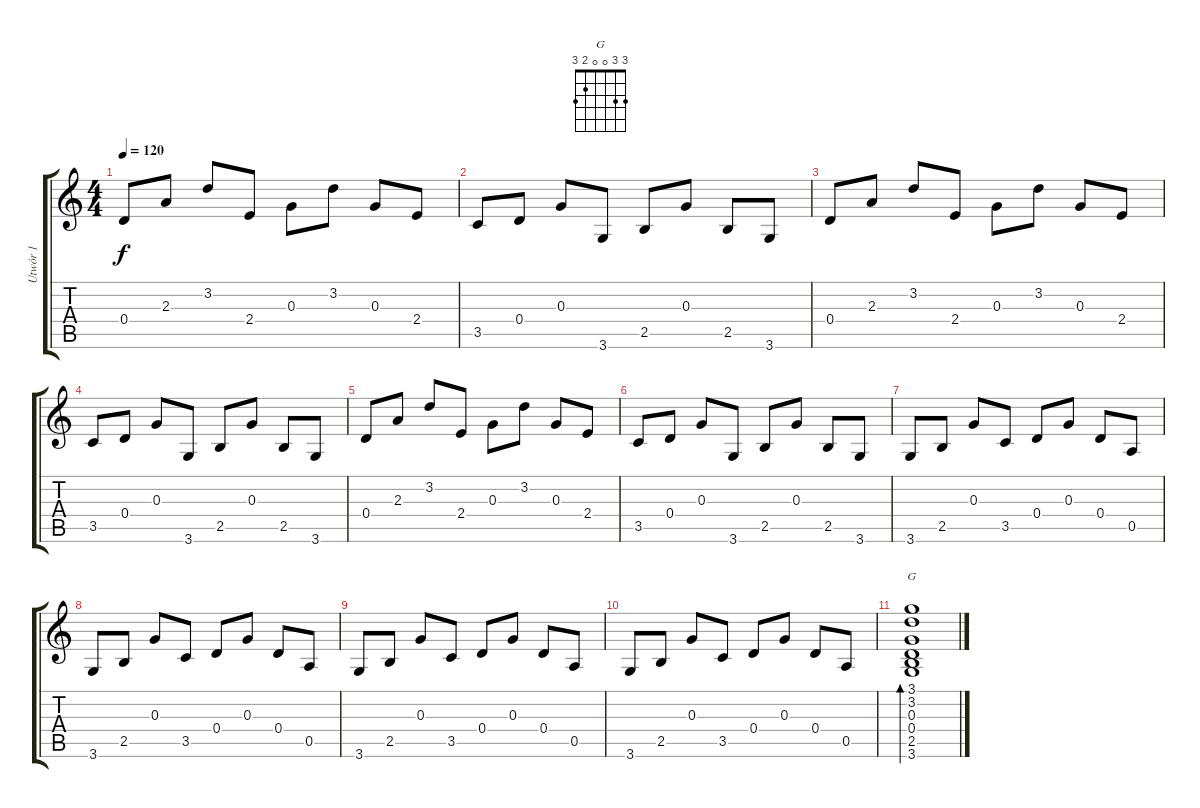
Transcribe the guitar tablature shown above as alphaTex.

\track ("Utwór 1" "Utwór 1") {instrument acousticguitarsteel}
\staff {score tabs}
\tuning (E4 B3 G3 D3 A2 E2) {hide}
\chord ("G" 3 3 0 0 2 3)
\ts (4 4)
\tempo 120
\clef g2
\ks c
0.4.8{dy f} 2.3.8 3.2.8 2.4.8 0.3.8 3.2.8 0.3.8 2.4.8 |
3.5.8 0.4.8 0.3.8 3.6.8 2.5.8 0.3.8 2.5.8 3.6.8 |
0.4.8 2.3.8 3.2.8 2.4.8 0.3.8 3.2.8 0.3.8 2.4.8 |
3.5.8 0.4.8 0.3.8 3.6.8 2.5.8 0.3.8 2.5.8 3.6.8 |
0.4.8 2.3.8 3.2.8 2.4.8 0.3.8 3.2.8 0.3.8 2.4.8 |
3.5.8 0.4.8 0.3.8 3.6.8 2.5.8 0.3.8 2.5.8 3.6.8 |
3.6.8 2.5.8 0.3.8 3.5.8 0.4.8 0.3.8 0.4.8 0.5.8 |
3.6.8 2.5.8 0.3.8 3.5.8 0.4.8 0.3.8 0.4.8 0.5.8 |
3.6.8 2.5.8 0.3.8 3.5.8 0.4.8 0.3.8 0.4.8 0.5.8 |
3.6.8 2.5.8 0.3.8 3.5.8 0.4.8 0.3.8 0.4.8 0.5.8 |
(3.1 3.2 0.3 0.4 2.5 3.6).1{bd 480 ch "G"}
